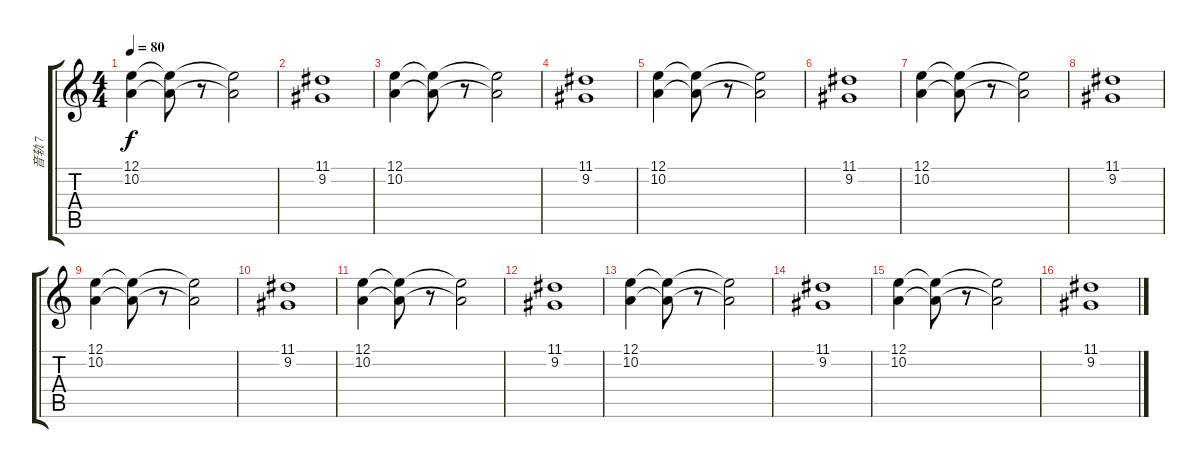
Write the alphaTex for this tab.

\track ("音轨 7" "音轨 7") {instrument tremolostrings}
\staff {score tabs}
\tuning (E4 B3 G3 D3 A2 E2) {hide}
\ts (4 4)
\tempo 80
\clef g2
\ks c
(12.1 10.2).4{dy f} (12.1{t} 10.2{t}).8 r.8 (12.1{t} 10.2{t}).2 |
(11.1 9.2).1 |
(12.1 10.2).4 (12.1{t} 10.2{t}).8 r.8 (12.1{t} 10.2{t}).2 |
(11.1 9.2).1 |
(12.1 10.2).4 (12.1{t} 10.2{t}).8 r.8 (12.1{t} 10.2{t}).2 |
(11.1 9.2).1 |
(12.1 10.2).4 (12.1{t} 10.2{t}).8 r.8 (12.1{t} 10.2{t}).2 |
(11.1 9.2).1 |
(12.1 10.2).4 (12.1{t} 10.2{t}).8 r.8 (12.1{t} 10.2{t}).2 |
(11.1 9.2).1 |
(12.1 10.2).4 (12.1{t} 10.2{t}).8 r.8 (12.1{t} 10.2{t}).2 |
(11.1 9.2).1 |
(12.1 10.2).4 (12.1{t} 10.2{t}).8 r.8 (12.1{t} 10.2{t}).2 |
(11.1 9.2).1 |
(12.1 10.2).4 (12.1{t} 10.2{t}).8 r.8 (12.1{t} 10.2{t}).2 |
(11.1 9.2).1
